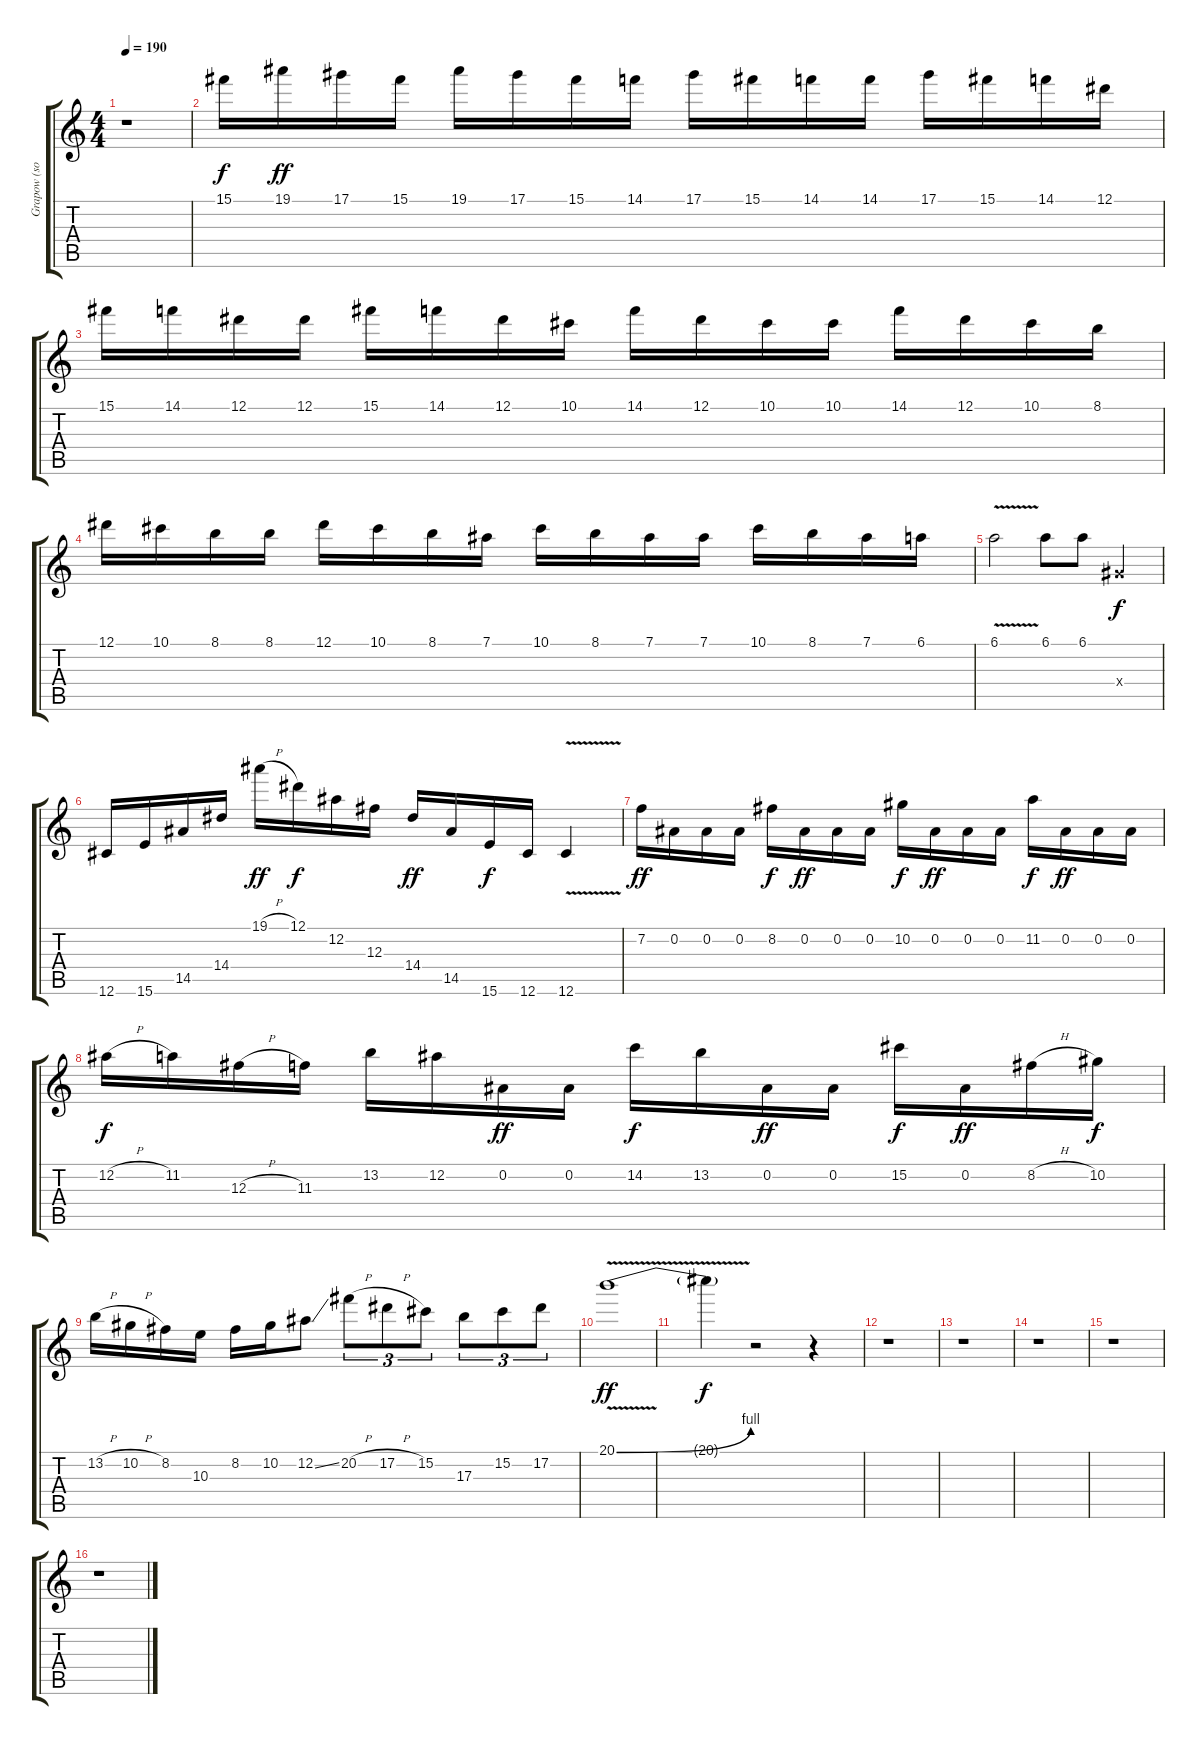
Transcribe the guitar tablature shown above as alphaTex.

\track ("Grapow (solo)" "Grapow (so") {instrument overdrivenguitar}
\staff {score tabs}
\tuning (Eb4 Bb3 Gb3 Db3 Ab2 Db2) {hide}
\ts (4 4)
\tempo 190
\clef g2
\ks c
r.1{dy f} |
15.1.16 19.1.16{dy ff} 17.1.16 15.1.16 19.1.16 17.1.16 15.1.16 14.1.16 17.1.16 15.1.16 14.1.16 14.1.16 17.1.16 15.1.16 14.1.16 12.1.16 |
15.1.16 14.1.16 12.1.16 12.1.16 15.1.16 14.1.16 12.1.16 10.1.16 14.1.16 12.1.16 10.1.16 10.1.16 14.1.16 12.1.16 10.1.16 8.1.16 |
12.1.16 10.1.16 8.1.16 8.1.16 12.1.16 10.1.16 8.1.16 7.1.16 10.1.16 8.1.16 7.1.16 7.1.16 10.1.16 8.1.16 7.1.16 6.1.16 |
6.1{v}.2 6.1.8 6.1.8 7.4{x}.4{dy f} |
12.6.16 15.6.16 14.5.16 14.4.16 19.1{h}.16{dy ff} 12.1.16{dy f} 12.2.16 12.3.16 14.4.16{dy ff} 14.5.16 15.6.16{dy f} 12.6.16 12.6{v}.4 |
7.2.16{dy ff} 0.2.16 0.2.16 0.2.16 8.2.16{dy f} 0.2.16{dy ff} 0.2.16 0.2.16 10.2.16{dy f} 0.2.16{dy ff} 0.2.16 0.2.16 11.2.16{dy f} 0.2.16{dy ff} 0.2.16 0.2.16 |
12.2{h}.16{dy f} 11.2.16 12.3{h}.16 11.3.16 13.2.16 12.2.16 0.2.16{dy ff} 0.2.16 14.2.16{dy f} 13.2.16 0.2.16{dy ff} 0.2.16 15.2.16{dy f} 0.2.16{dy ff} 8.2{h}.16 10.2.16{dy f} |
13.2{h}.16 10.2{h}.16 8.2.16 10.3.16 8.2.16 10.2.16 12.2{ss}.8 20.2{h}.8{tu (3 2)} 17.2{h}.8{tu (3 2)} 15.2.8{tu (3 2)} 17.3.8{tu (3 2)} 15.2.8{tu (3 2)} 17.2.8{tu (3 2)} |
20.1{be (bend 0 0 60 4) v}.1{dy ff} |
20.1{t}.4{dy f} r.2 r.4 |
r.1 |
r.1 |
r.1 |
r.1 |
r.1
